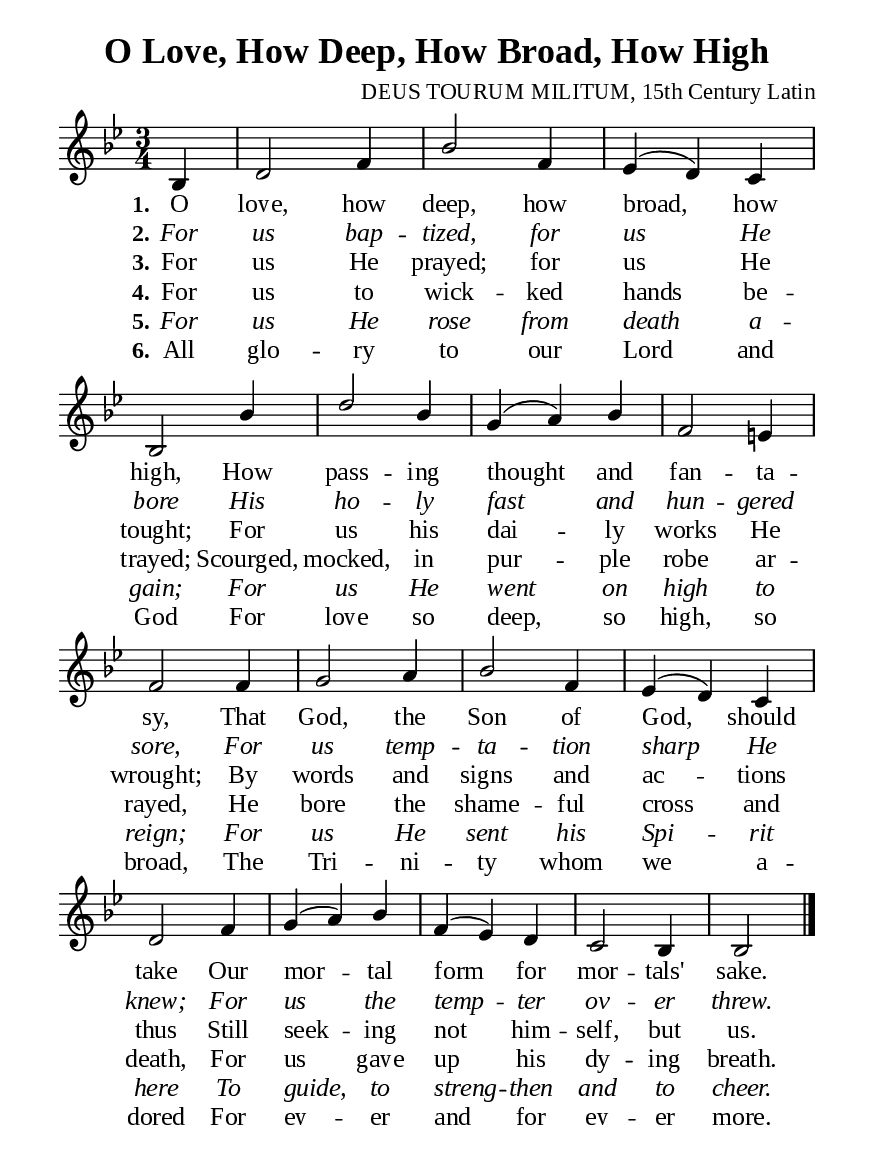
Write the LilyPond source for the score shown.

\version "2.18.2"

\header {
  title = "O Love, How Deep, How Broad, How High"
  composer = "DEUS TOURUM MILITUM, 15th Century Latin"
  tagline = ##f
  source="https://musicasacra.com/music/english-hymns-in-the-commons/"
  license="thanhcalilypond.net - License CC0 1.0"
}

global= {
  \key bes \major
  \time 3/4
  \override Score.BarNumber.break-visibility = ##(#f #f #f)
  \override Lyrics.LyricSpace.minimum-distance = #3.0
}

\paper {
  #(set-paper-size "a5")
  top-margin = 10\mm
  bottom-margin = 5\mm
  left-margin = 10\mm
  right-margin = 10\mm
  indent = #0
  #(define fonts
	 (make-pango-font-tree "Liberation Serif"
	 		       "Liberation Serif"
			       "Liberation Serif"
			       (/ 20 20)))
}

printItalic = \with {
  \override LyricText.font-shape = #'italic
}

% Verse music
musicVerseSoprano = \relative c' {
                    \partial 4 bes4 |
  %{	01	%} d2 f4 |
  %{	02	%} bes2 f4 |
  %{	03	%} ees4 (d) c |
  %{	04	%} bes2 bes'4 |
  %{	05	%} d2 bes4 |
  %{	06	%} g (a) bes |
  %{	07	%} f2 e!4 |
  %{	08	%} f2 f4 |
  %{	09	%} g2 a4 |
  %{	10	%} bes2 f4 |
  %{	11	%} ees (d) c |
  %{	12	%} d2 f4 |
  %{	13	%} g (a) bes |
  %{	14	%} f (ees) d |
  %{	15	%} c2 bes4 |
                    bes2 \bar "|."
}

% Verse lyrics
verseOne = \lyricmode {
  \set stanza = #"1."
  O love, how deep, how broad, how high,
  How pass -- ing thought and fan -- ta -- sy,
  That God, the Son of God, should take
  Our mor -- tal form for mor -- tals' sake.
}

verseTwo = \lyricmode {
  \set stanza = #"2."
  For us bap -- tized, for us He bore
  His ho -- ly fast and hun -- gered sore,
  For us temp -- ta -- tion sharp He knew;
  For us the temp -- ter ov -- er threw.
}

verseThree = \lyricmode {
  \set stanza = #"3."
  For us He prayed; for us He tought;
  For us his dai -- ly works He wrought;
  By words and signs and ac -- tions thus
  Still seek -- ing not him -- self, but us.
}

verseFour = \lyricmode {
  \set stanza = #"4."
  For us to wick -- ked hands be -- trayed;
  Scourged, mocked, in pur -- ple robe ar -- rayed,
  He bore the shame -- ful cross and death,
  For us gave up his dy -- ing breath.
}

verseFive = \lyricmode {
  \set stanza = #"5."
  For us He rose from death a -- gain;
  For us He went on high to reign;
  For us He sent his Spi -- rit here
  To guide, to streng -- then and to cheer.
}

verseSix = \lyricmode {
  \set stanza = #"6."
  All glo -- ry to our Lord and God
  For love so deep, so high, so broad,
  The Tri -- ni -- ty whom we a -- dored
  For ev -- er and for ev -- er more.
}

% Layout
\score {
    \new ChoirStaff <<
      \new Staff <<
        \clef "treble"
        \new Voice = "sopranos" { \global \stemUp \slurUp \musicVerseSoprano }
      >>
      \new Lyrics \lyricsto sopranos \verseOne
      \new Lyrics \printItalic \lyricsto sopranos \verseTwo
      \new Lyrics \lyricsto sopranos \verseThree
      \new Lyrics \lyricsto sopranos \verseFour
      \new Lyrics \printItalic \lyricsto sopranos \verseFive
      \new Lyrics \lyricsto sopranos \verseSix
    >>
}
